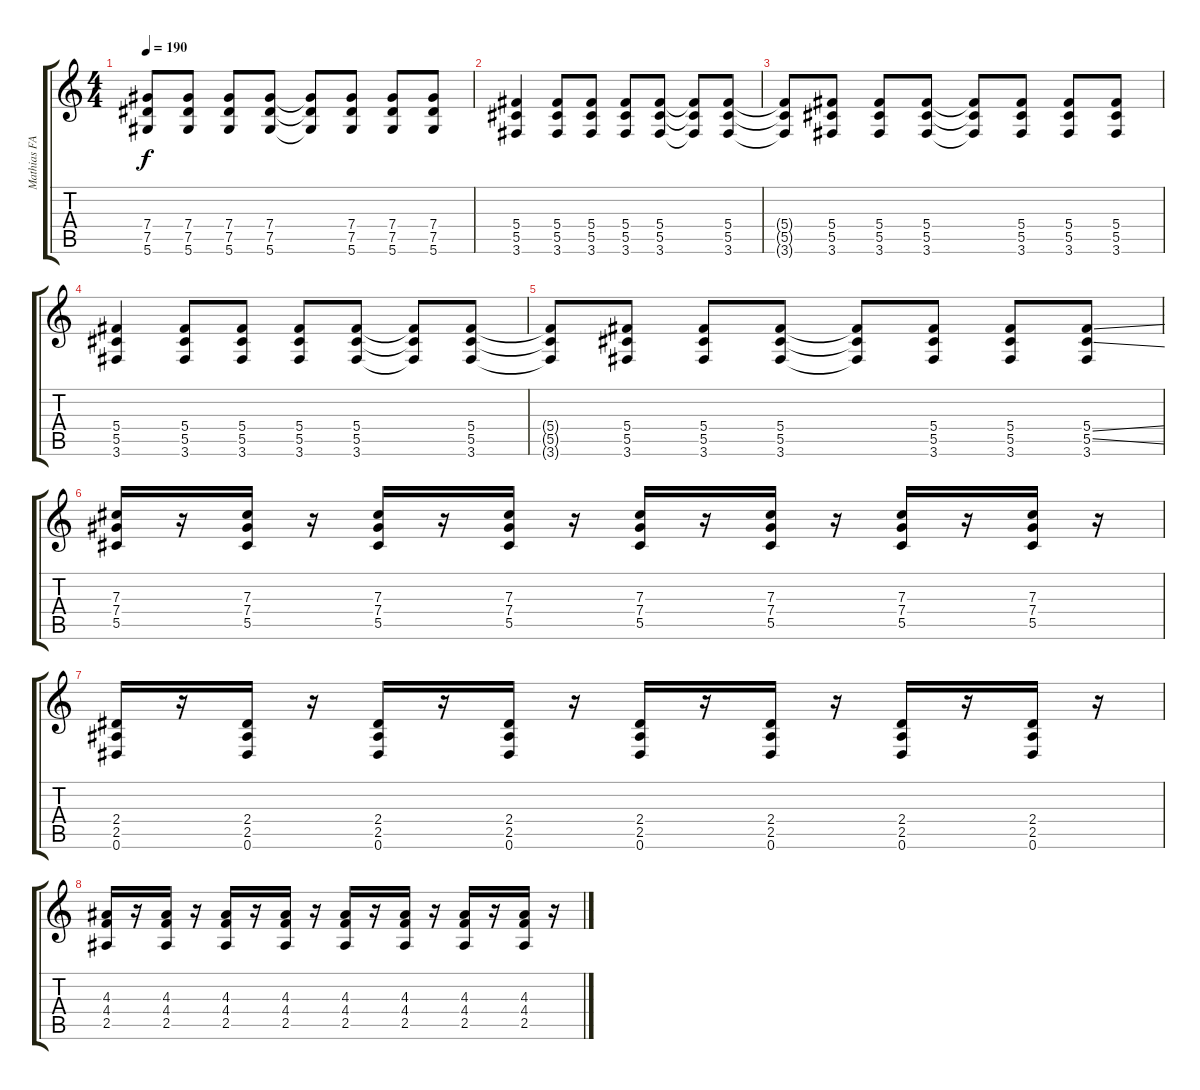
\track ("Mathias FARM" "Mathias FA") {instrument distortionguitar}
\staff {score tabs}
\tuning (Eb4 Bb3 Gb3 Db3 Ab2 Eb2) {hide}
\ts (4 4)
\tempo 190
\clef g2
\ks c
(7.4{t} 7.5{t} 5.6{t}).8{dy f} (7.4 7.5 5.6).8 (7.4 7.5 5.6).8 (7.4 7.5 5.6).8 (7.4{t} 7.5{t} 5.6{t}).8 (7.4 7.5 5.6).8 (7.4 7.5 5.6).8 (7.4 7.5 5.6).8 |
(5.4 5.5 3.6).4 (5.4 5.5 3.6).8 (5.4 5.5 3.6).8 (5.4 5.5 3.6).8 (5.4 5.5 3.6).8 (5.4{t} 5.5{t} 3.6{t}).8 (5.4 5.5 3.6).8 |
(5.4{t} 5.5{t} 3.6{t}).8 (5.4 5.5 3.6).8 (5.4 5.5 3.6).8 (5.4 5.5 3.6).8 (5.4{t} 5.5{t} 3.6{t}).8 (5.4 5.5 3.6).8 (5.4 5.5 3.6).8 (5.4 5.5 3.6).8 |
(5.4 5.5 3.6).4 (5.4 5.5 3.6).8 (5.4 5.5 3.6).8 (5.4 5.5 3.6).8 (5.4 5.5 3.6).8 (5.4{t} 5.5{t} 3.6{t}).8 (5.4 5.5 3.6).8 |
(5.4{t} 5.5{t} 3.6{t}).8 (5.4 5.5 3.6).8 (5.4 5.5 3.6).8 (5.4 5.5 3.6).8 (5.4{t} 5.5{t} 3.6{t}).8 (5.4 5.5 3.6).8 (5.4 5.5 3.6).8 (5.4{ss} 5.5{ss} 3.6).8 |
(7.3 7.4 5.5).16 r.16 (7.3 7.4 5.5).16 r.16 (7.3 7.4 5.5).16 r.16 (7.3 7.4 5.5).16 r.16 (7.3 7.4 5.5).16 r.16 (7.3 7.4 5.5).16 r.16 (7.3 7.4 5.5).16 r.16 (7.3 7.4 5.5).16 r.16 |
(2.4 2.5 0.6).16 r.16 (2.4 2.5 0.6).16 r.16 (2.4 2.5 0.6).16 r.16 (2.4 2.5 0.6).16 r.16 (2.4 2.5 0.6).16 r.16 (2.4 2.5 0.6).16 r.16 (2.4 2.5 0.6).16 r.16 (2.4 2.5 0.6).16 r.16 |
(4.3 4.4 2.5).16 r.16 (4.3 4.4 2.5).16 r.16 (4.3 4.4 2.5).16 r.16 (4.3 4.4 2.5).16 r.16 (4.3 4.4 2.5).16 r.16 (4.3 4.4 2.5).16 r.16 (4.3 4.4 2.5).16 r.16 (4.3 4.4 2.5).16 r.16
